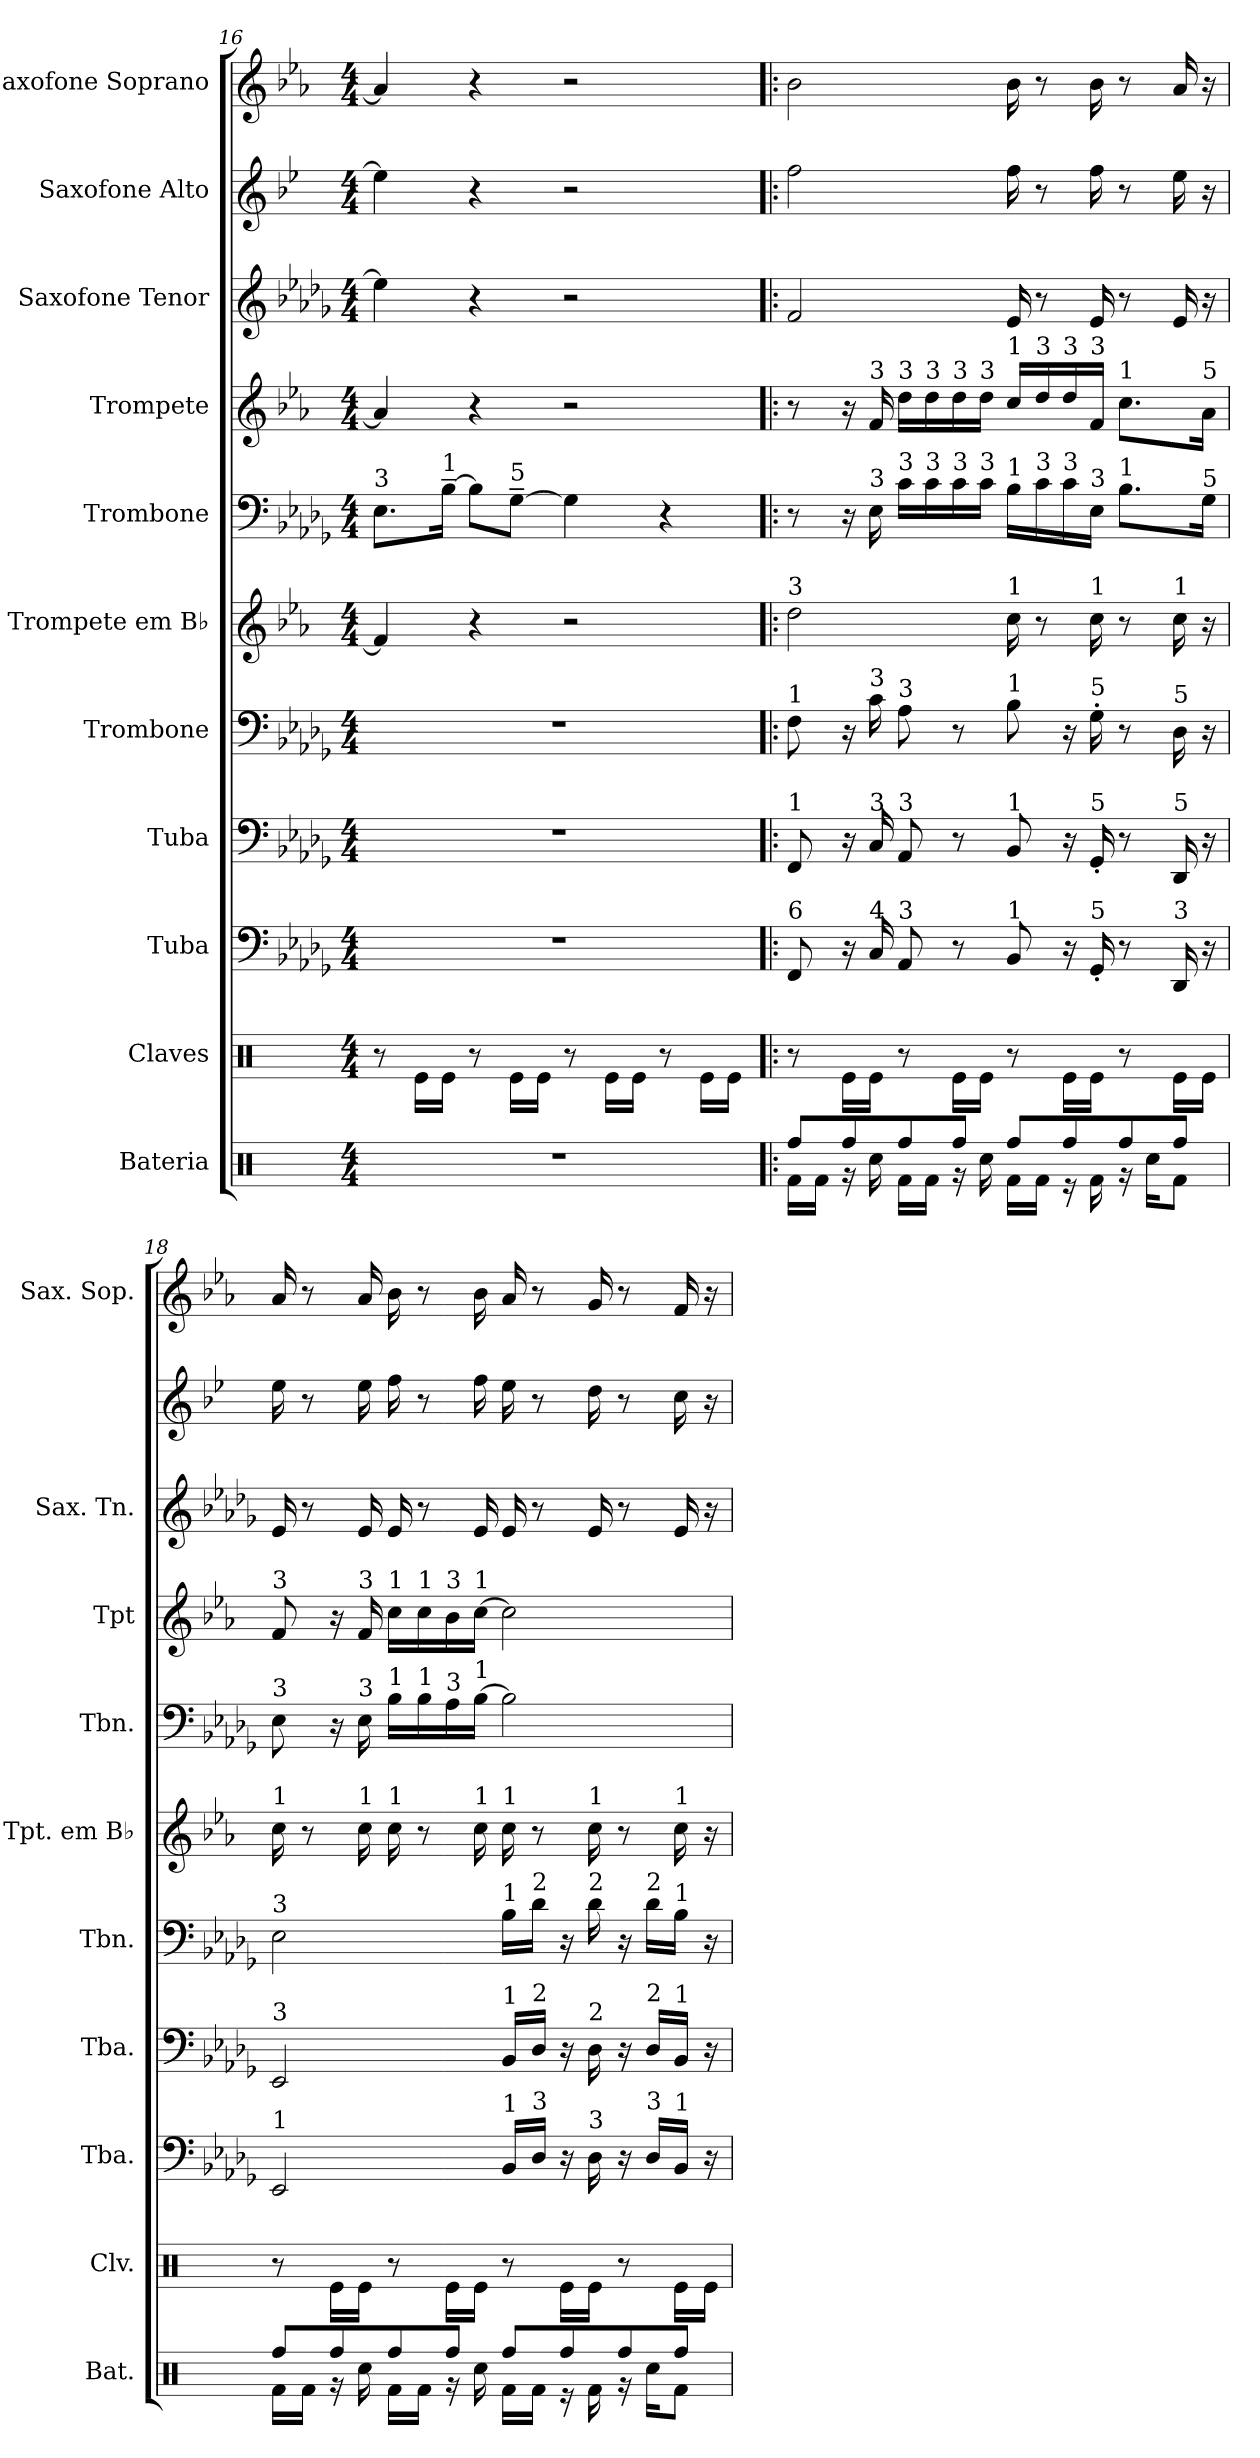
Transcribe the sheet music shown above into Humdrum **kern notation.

**kern	**kern	**kern	**kern	**kern	**kern	**kern	**kern	**kern	**kern	**kern
*part11	*part10	*part9	*part8	*part7	*part6	*part5	*part4	*part3	*part2	*part1
*staff11	*staff10	*staff9	*staff8	*staff7	*staff6	*staff5	*staff4	*staff3	*staff2	*staff1
*I"Bateria	*I"Claves	*I"Tuba	*I"Tuba	*I"Trombone	*I"Trompete em B♭	*I"Trombone	*I"Trompete	*I"Saxofone Tenor	*I"Saxofone Alto	*I"Saxofone Soprano
*I'Bat.	*I'Clv.	*I'Tba.	*I'Tba.	*I'Tbn.	*I'Tpt. em B♭	*I'Tbn.	*I'Tpt	*I'Sax. Tn.	*	*I'Sax. Sop.
*clefX	*clefX	*clefF4	*clefF4	*clefF4	*clefG2	*clefF4	*clefG2	*clefG2	*clefG2	*clefG2
*	*	*	*	*	*ITrd1c2	*	*ITrd1c2	*ITrd8c14	*ITrd5c9	*ITrd1c2
*k[]	*k[]	*k[b-e-a-d-g-]	*k[b-e-a-d-g-]	*k[b-e-a-d-g-]	*k[b-e-a-d-g-]	*k[b-e-a-d-g-]	*k[b-e-a-d-g-]	*k[b-e-a-d-g-]	*k[b-e-a-d-g-]	*k[b-e-a-d-g-]
*M4/4	*M4/4	*M4/4	*M4/4	*M4/4	*M4/4	*M4/4	*M4/4	*M4/4	*M4/4	*M4/4
=16	=16	=16	=16	=16	=16	=16	=16	=16	=16	=16
!	!	!	!	!	!	!LO:TX:a:t=3	!	!	!	!
1r	8r	1r	1r	1r	4e-/]	8.E-\L	4g-/]	4e-\]	4g-\]	4g-/]
.	16Re\LL	.	.	.	.	.	.	.	.	.
!	!	!	!	!	!	!LO:TX:a:t=1	!	!	!	!
.	16Re\JJ	.	.	.	.	[16B-~\Jk	.	.	.	.
.	8r	.	.	.	4r	8B-\L]	4r	4r	4r	4r
!	!	!	!	!	!	!LO:TX:a:t=5	!	!	!	!
.	16Re\LL	.	.	.	.	[8G-~\J	.	.	.	.
.	16Re\JJ	.	.	.	.	.	.	.	.	.
.	8r	.	.	.	2r	4G-\]	2r	2r	2r	2r
.	16Re\LL	.	.	.	.	.	.	.	.	.
.	16Re\JJ	.	.	.	.	.	.	.	.	.
.	8r	.	.	.	.	4r	.	.	.	.
.	16Re\LL	.	.	.	.	.	.	.	.	.
.	16Re\JJ	.	.	.	.	.	.	.	.	.
=17!|:	=17!|:	=17!|:	=17!|:	=17!|:	=17!|:	=17!|:	=17!|:	=17!|:	=17!|:	=17!|:
*^	*	*	*	*	*	*	*	*	*	*
!	!	!	!	!	!	!LO:TX:a:t=3	!	!	!	!	!
!	!	!	!	!	!LO:TX:a:t=1	!	!	!	!	!	!
!	!	!	!	!LO:TX:a:t=1	!	!	!	!	!	!	!
!	!	!	!LO:TX:a:t=6	!	!	!	!	!	!	!	!
8Rff/L	16Rf\LL	8r	8FF/	8FF/	8F\	2cc\	8r	8r	2F/	2a-\	2a-\
.	16Rf\JJ	.	.	.	.	.	.	.	.	.	.
8Rff/	16r	16Re\LL	16r	16r	16r	.	16r	16r	.	.	.
!	!	!	!	!	!	!	!	!LO:TX:a:t=3	!	!	!
!	!	!	!	!	!	!	!LO:TX:a:t=3	!	!	!	!
!	!	!	!	!	!LO:TX:a:t=3	!	!	!	!	!	!
!	!	!	!	!LO:TX:a:t=3	!	!	!	!	!	!	!
!	!	!	!LO:TX:a:t=4	!	!	!	!	!	!	!	!
.	16Rcc\	16Re\JJ	16C/	16C/	16c\	.	16E-\	16e-/	.	.	.
!	!	!	!	!	!	!	!	!LO:TX:a:t=3	!	!	!
!	!	!	!	!	!	!	!LO:TX:a:t=3	!	!	!	!
!	!	!	!	!	!LO:TX:a:t=3	!	!	!	!	!	!
!	!	!	!	!LO:TX:a:t=3	!	!	!	!	!	!	!
!	!	!	!LO:TX:a:t=3	!	!	!	!	!	!	!	!
8Rff/	16Rf\LL	8r	8AA-/	8AA-/	8A-\	.	16c\LL	16cc\LL	.	.	.
!	!	!	!	!	!	!	!	!LO:TX:a:t=3	!	!	!
!	!	!	!	!	!	!	!LO:TX:a:t=3	!	!	!	!
.	16Rf\JJ	.	.	.	.	.	16c\	16cc\	.	.	.
!	!	!	!	!	!	!	!	!LO:TX:a:t=3	!	!	!
!	!	!	!	!	!	!	!LO:TX:a:t=3	!	!	!	!
8Rff/J	16r	16Re\LL	8r	8r	8r	.	16c\	16cc\	.	.	.
!	!	!	!	!	!	!	!	!LO:TX:a:t=3	!	!	!
!	!	!	!	!	!	!	!LO:TX:a:t=3	!	!	!	!
.	16Rcc\	16Re\JJ	.	.	.	.	16c\JJ	16cc\JJ	.	.	.
!	!	!	!	!	!	!	!	!LO:TX:a:t=1	!	!	!
!	!	!	!	!	!	!	!LO:TX:a:t=1	!	!	!	!
!	!	!	!	!	!	!LO:TX:a:t=1	!	!	!	!	!
!	!	!	!	!	!LO:TX:a:t=1	!	!	!	!	!	!
!	!	!	!	!LO:TX:a:t=1	!	!	!	!	!	!	!
!	!	!	!LO:TX:a:t=1	!	!	!	!	!	!	!	!
8Rff/L	16Rf\LL	8r	8BB-/	8BB-/	8B-\	16b-\	16B-\LL	16b-/LL	16E-/	16a-\	16a-\
!	!	!	!	!	!	!	!	!LO:TX:a:t=3	!	!	!
!	!	!	!	!	!	!	!LO:TX:a:t=3	!	!	!	!
.	16Rf\JJ	.	.	.	.	8r	16c\	16cc/	8r	8r	8r
!	!	!	!	!	!	!	!	!LO:TX:a:t=3	!	!	!
!	!	!	!	!	!	!	!LO:TX:a:t=3	!	!	!	!
8Rff/	16r	16Re\LL	16r	16r	16r	.	16c\	16cc/	.	.	.
!	!	!	!	!	!	!	!	!LO:TX:a:t=3	!	!	!
!	!	!	!	!	!	!	!LO:TX:a:t=3	!	!	!	!
!	!	!	!	!	!	!LO:TX:a:t=1	!	!	!	!	!
!	!	!	!	!	!LO:TX:a:t=5	!	!	!	!	!	!
!	!	!	!	!LO:TX:a:t=5	!	!	!	!	!	!	!
!	!	!	!LO:TX:a:t=5	!	!	!	!	!	!	!	!
.	16Rf\	16Re\JJ	16GG-'/	16GG-'/	16G-'\	16b-\	16E-\JJ	16e-/JJ	16E-/	16a-\	16a-\
!	!	!	!	!	!	!	!	!LO:TX:a:t=1	!	!	!
!	!	!	!	!	!	!	!LO:TX:a:t=1	!	!	!	!
8Rff/	16r	8r	8r	8r	8r	8r	8.B-\L	8.b-\L	8r	8r	8r
.	16Rcc\KL	.	.	.	.	.	.	.	.	.	.
!	!	!	!	!	!	!LO:TX:a:t=1	!	!	!	!	!
!	!	!	!	!	!LO:TX:a:t=5	!	!	!	!	!	!
!	!	!	!	!LO:TX:a:t=5	!	!	!	!	!	!	!
!	!	!	!LO:TX:a:t=3	!	!	!	!	!	!	!	!
8Rff/J	8Rf\J	16Re\LL	16DD-/	16DD-/	16D-\	16b-\	.	.	16E-/	16g-\	16g-/
!	!	!	!	!	!	!	!	!LO:TX:a:t=5	!	!	!
!	!	!	!	!	!	!	!LO:TX:a:t=5	!	!	!	!
.	.	16Re\JJ	16r	16r	16r	16r	16G-\Jk	16g-\Jk	16r	16r	16r
=18	=18	=18	=18	=18	=18	=18	=18	=18	=18	=18	=18
!	!	!	!	!	!	!	!	!LO:TX:a:t=3	!	!	!
!	!	!	!	!	!	!	!LO:TX:a:t=3	!	!	!	!
!	!	!	!	!	!	!LO:TX:a:t=1	!	!	!	!	!
!	!	!	!	!	!LO:TX:a:t=3	!	!	!	!	!	!
!	!	!	!	!LO:TX:a:t=3	!	!	!	!	!	!	!
!	!	!	!LO:TX:a:t=1	!	!	!	!	!	!	!	!
8Rff/L	16Rf\LL	8r	2EE-/	2EE-/	2E-\	16b-\	8E-\	8e-/	16E-/	16g-\	16g-/
.	16Rf\JJ	.	.	.	.	8r	.	.	8r	8r	8r
8Rff/	16r	16Re\LL	.	.	.	.	16r	16r	.	.	.
!	!	!	!	!	!	!	!	!LO:TX:a:t=3	!	!	!
!	!	!	!	!	!	!	!LO:TX:a:t=3	!	!	!	!
!	!	!	!	!	!	!LO:TX:a:t=1	!	!	!	!	!
.	16Rcc\	16Re\JJ	.	.	.	16b-\	16E-\	16e-/	16E-/	16g-\	16g-/
!	!	!	!	!	!	!	!	!LO:TX:a:t=1	!	!	!
!	!	!	!	!	!	!	!LO:TX:a:t=1	!	!	!	!
!	!	!	!	!	!	!LO:TX:a:t=1	!	!	!	!	!
8Rff/	16Rf\LL	8r	.	.	.	16b-\	16B-\LL	16b-\LL	16E-/	16a-\	16a-\
!	!	!	!	!	!	!	!	!LO:TX:a:t=1	!	!	!
!	!	!	!	!	!	!	!LO:TX:a:t=1	!	!	!	!
.	16Rf\JJ	.	.	.	.	8r	16B-\	16b-\	8r	8r	8r
!	!	!	!	!	!	!	!	!LO:TX:a:t=3	!	!	!
!	!	!	!	!	!	!	!LO:TX:a:t=3	!	!	!	!
8Rff/J	16r	16Re\LL	.	.	.	.	16A-\	16a-\	.	.	.
!	!	!	!	!	!	!	!	!LO:TX:a:t=1	!	!	!
!	!	!	!	!	!	!	!LO:TX:a:t=1	!	!	!	!
!	!	!	!	!	!	!LO:TX:a:t=1	!	!	!	!	!
.	16Rcc\	16Re\JJ	.	.	.	16b-\	[16B-\JJ	[16b-\JJ	16E-/	16a-\	16a-\
!	!	!	!	!	!	!LO:TX:a:t=1	!	!	!	!	!
!	!	!	!	!	!LO:TX:a:t=1	!	!	!	!	!	!
!	!	!	!	!LO:TX:a:t=1	!	!	!	!	!	!	!
!	!	!	!LO:TX:a:t=1	!	!	!	!	!	!	!	!
8Rff/L	16Rf\LL	8r	16BB-/LL	16BB-/LL	16B-\LL	16b-\	2B-\]	2b-\]	16E-/	16g-\	16g-/
!	!	!	!	!	!LO:TX:a:t=2	!	!	!	!	!	!
!	!	!	!	!LO:TX:a:t=2	!	!	!	!	!	!	!
!	!	!	!LO:TX:a:t=3	!	!	!	!	!	!	!	!
.	16Rf\JJ	.	16D-/JJ	16D-/JJ	16d-\JJ	8r	.	.	8r	8r	8r
8Rff/	16r	16Re\LL	16r	16r	16r	.	.	.	.	.	.
!	!	!	!	!	!	!LO:TX:a:t=1	!	!	!	!	!
!	!	!	!	!	!LO:TX:a:t=2	!	!	!	!	!	!
!	!	!	!	!LO:TX:a:t=2	!	!	!	!	!	!	!
!	!	!	!LO:TX:a:t=3	!	!	!	!	!	!	!	!
.	16Rf\	16Re\JJ	16D-\	16D-\	16d-\	16b-\	.	.	16E-/	16f\	16f/
8Rff/	16r	8r	16r	16r	16r	8r	.	.	8r	8r	8r
!	!	!	!	!	!LO:TX:a:t=2	!	!	!	!	!	!
!	!	!	!	!LO:TX:a:t=2	!	!	!	!	!	!	!
!	!	!	!LO:TX:a:t=3	!	!	!	!	!	!	!	!
.	16Rcc\KL	.	16D-/LL	16D-/LL	16d-\LL	.	.	.	.	.	.
!	!	!	!	!	!	!LO:TX:a:t=1	!	!	!	!	!
!	!	!	!	!	!LO:TX:a:t=1	!	!	!	!	!	!
!	!	!	!	!LO:TX:a:t=1	!	!	!	!	!	!	!
!	!	!	!LO:TX:a:t=1	!	!	!	!	!	!	!	!
8Rff/J	8Rf\J	16Re\LL	16BB-/JJ	16BB-/JJ	16B-\JJ	16b-\	.	.	16E-/	16e-\	16e-/
.	.	16Re\JJ	16r	16r	16r	16r	.	.	16r	16r	16r
*v	*v	*	*	*	*	*	*	*	*	*	*
=	=	=	=	=	=	=	=	=	=	=
*-	*-	*-	*-	*-	*-	*-	*-	*-	*-	*-
